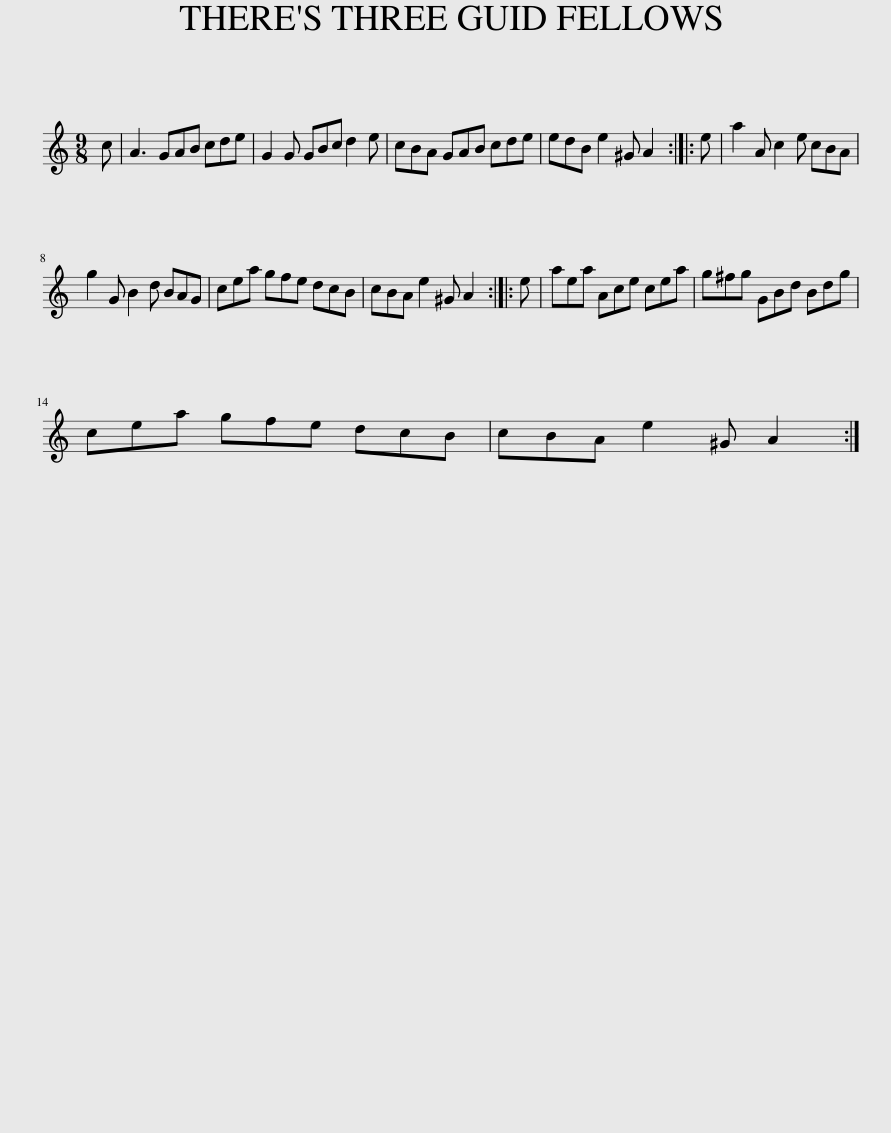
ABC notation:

X:1
L:1/8
M:9/8
I:linebreak $
K:C
V:1 treble
V:1
 c | A3 GAB cde | G2 G GBc d2 e | cBA GAB cde | edB e2 ^G A2 :: %5
 e | a2 A c2 e cBA |$ g2 G B2 d BAG | cea gfe dcB | cBA e2 ^G A2 :: %10
 e | aea Ace cea | g^fg GBd Bdg |$ cea gfe dcB | cBA e2 ^G A2 :| %15
